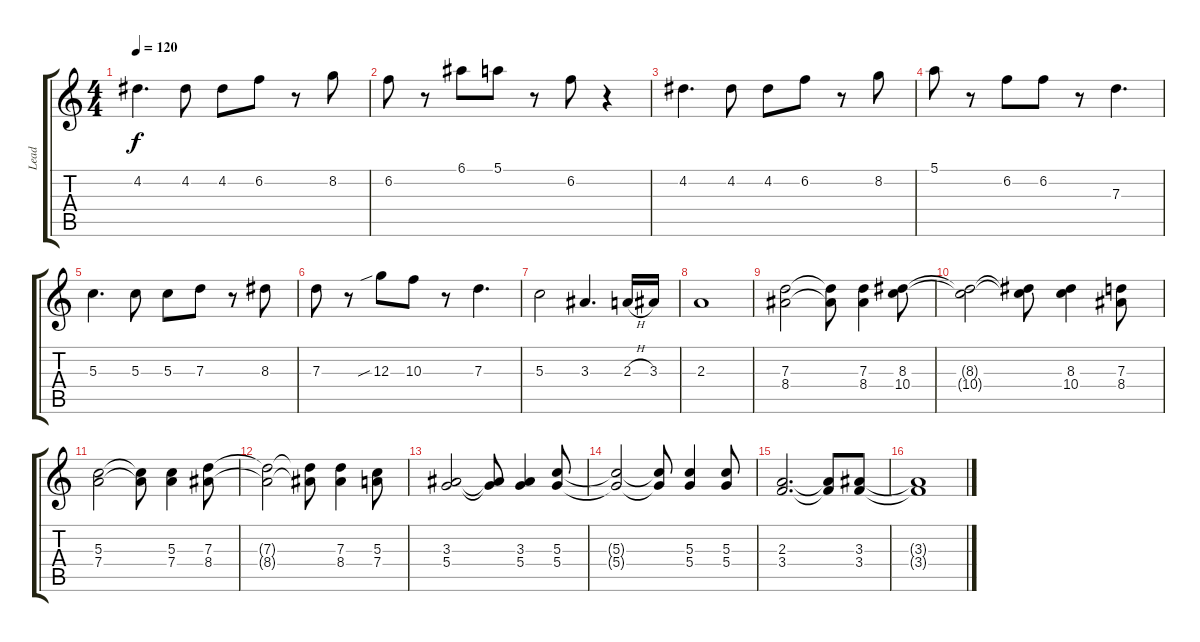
\track ("Lead" "Lead") {instrument acousticguitarnylon}
\staff {score tabs}
\tuning (E4 B3 G3 D3 A2 E2) {hide}
\ts (4 4)
\tempo 120
\clef g2
\ks c
4.2.4{d dy f} 4.2.8 4.2.8 6.2.8 r.8 8.2.8 |
6.2.8 r.8 6.1.8 5.1.8 r.8 6.2.8 r.4 |
4.2.4{d} 4.2.8 4.2.8 6.2.8 r.8 8.2.8 |
5.1.8 r.8 6.2.8 6.2.8 r.8 7.3.4{d} |
5.3.4{d} 5.3.8 5.3.8 7.3.8 r.8 8.3.8 |
7.3.8 r.8 12.3{sib}.8 10.3.8 r.8 7.3.4{d} |
5.3.2 3.3.4{d} 2.3{h}.16 3.3.16 |
2.3.1 |
(7.3 8.4).2 (7.3{t} 8.4{t}).8 (7.3 8.4).4 (8.3 10.4).8 |
(8.3{t} 10.4{t}).2 (8.3{t} 10.4{t}).8 (8.3 10.4).4 (7.3 8.4).8 |
(5.3 7.4).2 (5.3{t} 7.4{t}).8 (5.3 7.4).4 (7.3 8.4).8 |
(7.3{t} 8.4{t}).2 (7.3{t} 8.4{t}).8 (7.3 8.4).4 (5.3 7.4).8 |
(3.3 5.4).2 (3.3{t} 5.4{t}).8 (3.3 5.4).4 (5.3 5.4).8 |
(5.3{t} 5.4{t}).2 (5.3{t} 5.4{t}).8 (5.3 5.4).4 (5.3 5.4).8 |
(2.3 3.4).2{d} (2.3{t} 3.4{t}).8 (3.3 3.4).8 |
(3.3{t} 3.4{t}).1
